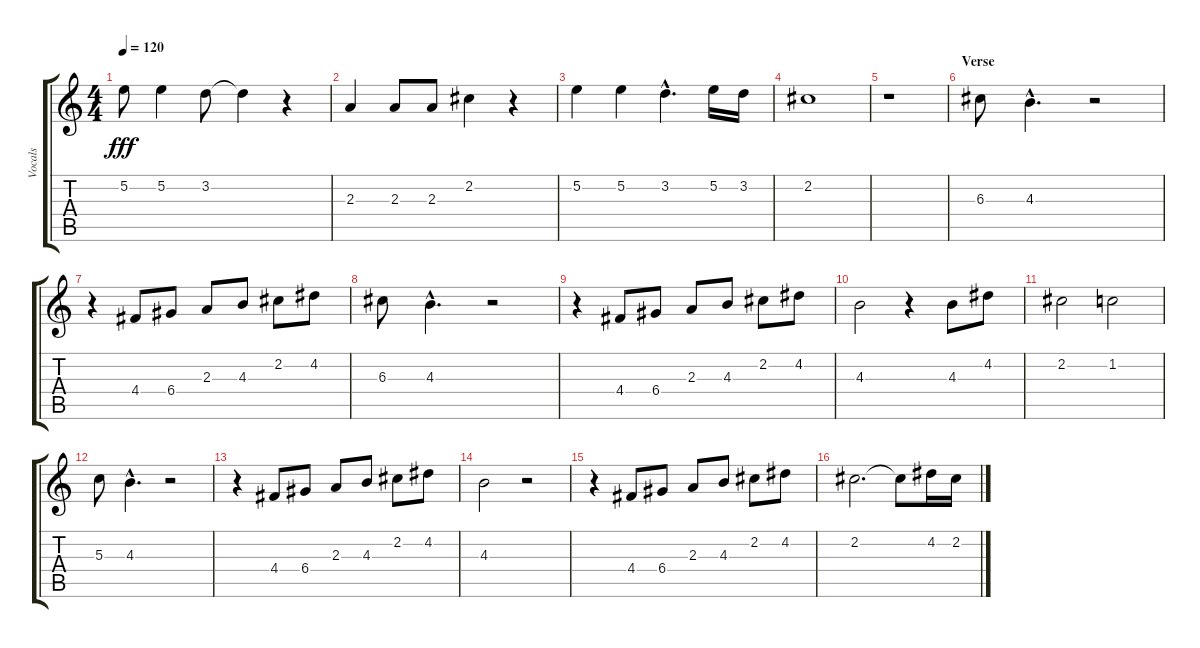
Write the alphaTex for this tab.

\track ("Vocals" "Vocals") {instrument acousticguitarnylon}
\staff {score tabs}
\tuning (E4 B3 G3 D3 A2 E2) {hide}
\ts (4 4)
\tempo 120
\clef g2
\ks c
5.2.8{txt " " dy fff} 5.2.4{txt " "} 3.2.8{txt " "} 3.2{t}.4 r.4 |
2.3.4{txt " "} 2.3.8{txt " "} 2.3.8 2.2.4{txt " "} r.4 |
5.2.4{txt " "} 5.2.4{txt " "} 3.2{hac}.4{d txt " "} 5.2.16 3.2.16 |
2.2.1 |
r.1 |
\section ("" "Verse")
6.3.8{txt " "} 4.3{hac}.4{d} r.2 |
r.4 4.4.8{txt " "} 6.4.8{txt " "} 2.3.8 4.3.8 2.2.8 4.2.8 |
6.3.8{txt " "} 4.3{hac}.4{d} r.2 |
r.4 4.4.8{txt " "} 6.4.8 2.3.8 4.3.8 2.2.8 4.2.8 |
4.3.2{txt " "} r.4 4.3.8{txt " "} 4.2.8 |
2.2.2{txt " "} 1.2.2 |
5.3.8{txt " "} 4.3{hac}.4{d} r.2 |
r.4 4.4.8{txt " "} 6.4.8 2.3.8 4.3.8 2.2.8 4.2.8 |
4.3.2{txt " "} r.2 |
r.4 4.4.8{txt " "} 6.4.8 2.3.8 4.3.8 2.2.8 4.2.8 |
2.2.2{d txt " "} 2.2{t}.8 4.2.16 2.2.16
